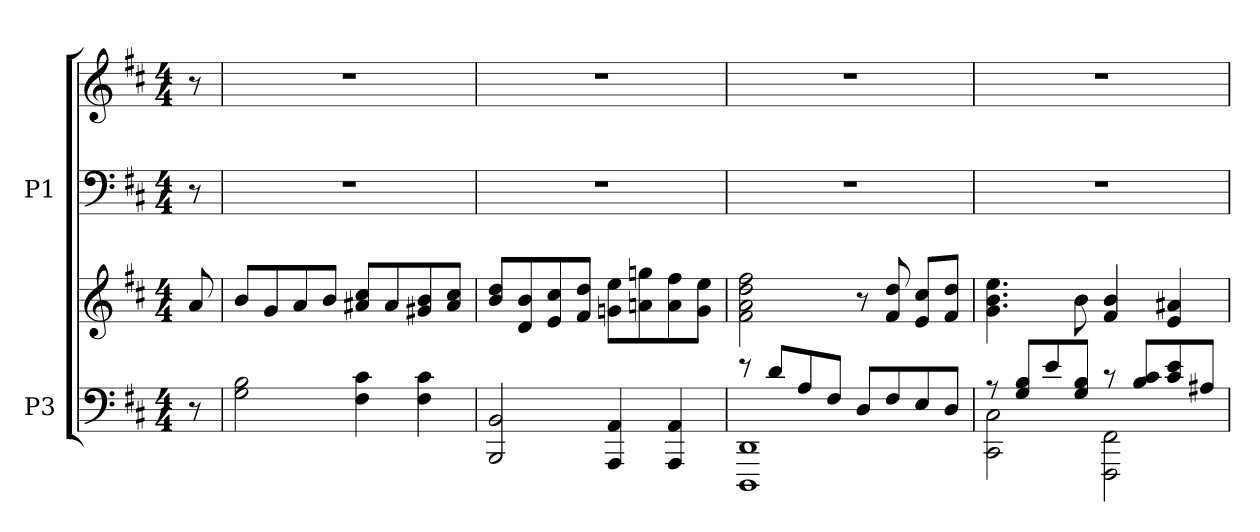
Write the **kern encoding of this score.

**kern	**kern	**kern	**kern
*part2	*part2	*part1	*part1
*staff4	*staff3	*staff2	*staff1
*I"P3	*	*I"P1	*
!!LO:PB:g=z
*clefF4	*clefG2	*clefF4	*clefG2
*k[f#c#]	*k[f#c#]	*k[f#c#]	*k[f#c#]
*D:	*D:	*D:	*D:
*M4/4	*M4/4	*M4/4	*M4/4
=1	=1	=1	=1
8r	8ai/	8r	8r
=2	=2	=2	=2
2Gi\ 2Bi	8bi/L	1r	1r
.	8gi/	.	.
.	8ai/	.	.
.	8bi/J	.	.
4F#i\ 4c#i	8a#Xi/ 8cc#iL	.	.
.	8a#i/	.	.
4F#i\ 4c#i	8g#Xi/ 8bi	.	.
.	8a#i/ 8cc#iJ	.	.
=3	=3	=3	=3
2BBBi/ 2BBi	8bi/ 8ddiL	1r	1r
.	8di/ 8bi	.	.
.	8ei/ 8cc#i	.	.
.	8f#i/ 8ddiJ	.	.
4AAAi/ 4AAi	8gni\ 8eeiL	.	.
.	8ani\ 8ggni	.	.
4AAAi/ 4AAi	8ai\ 8ff#i	.	.
.	8gi\ 8eeiJ	.	.
=4	=4	=4	=4
*^	*	*	*
8r	1DDDi 1DDi	2f#i\ 2ai 2ddi 2ff#i	1r	1r
8di/L	.	.	.	.
8Ai/	.	.	.	.
8F#i/J	.	.	.	.
8Di/L	.	8r	.	.
8F#i/	.	8f#i/ 8ddi	.	.
8Ei/	.	8ei/ 8cc#iL	.	.
8Di/J	.	8f#i/ 8ddiJ	.	.
=5	=5	=5	=5	=5
8r	2CC#i\ 2C#i	4.gi\ 4.bi 4.eei	1r	1r
8Gi/ 8BiL	.	.	.	.
8ei/	.	.	.	.
8Gi/ 8BiJ	.	8bi\	.	.
8r	2FFF#i\ 2FF#i	4f#i/ 4bi	.	.
8Bi/ 8c#iL	.	.	.	.
8c#i/ 8ei	.	4ei/ 4a#Xi	.	.
8A#Xi/J	.	.	.	.
*v	*v	*	*	*
=	=	=	=
*-	*-	*-	*-
